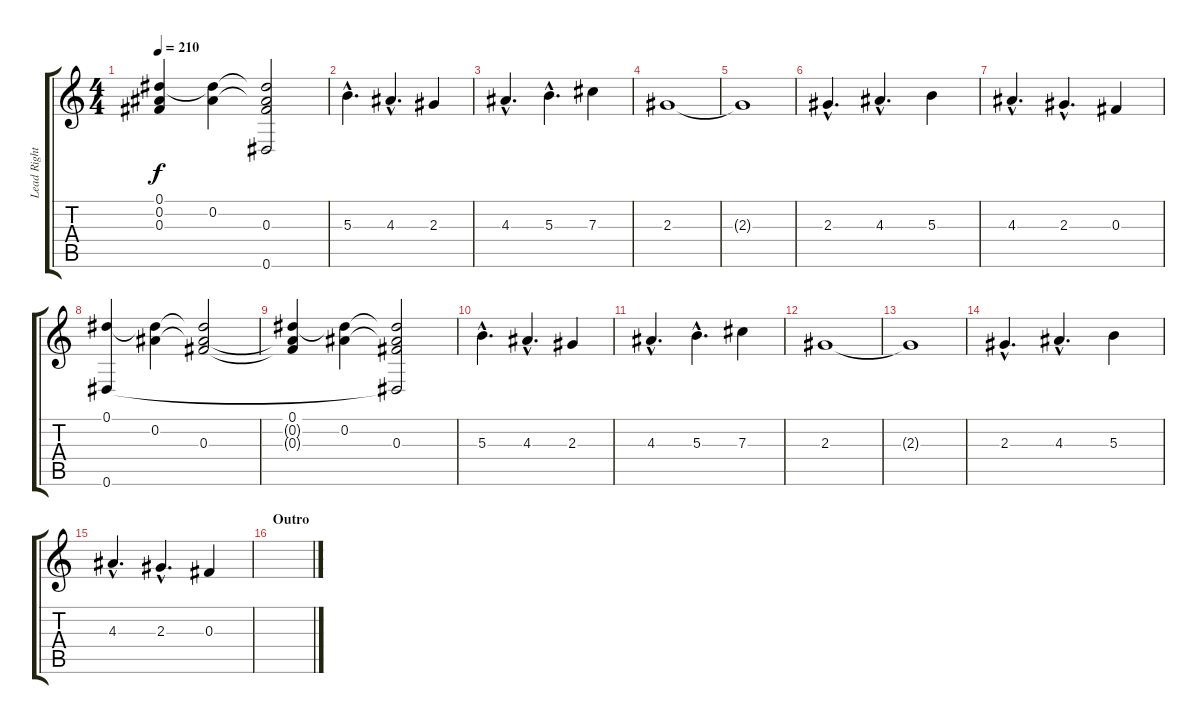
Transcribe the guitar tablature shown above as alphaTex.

\track ("Lead Right" "Lead Right") {instrument distortionguitar}
\staff {score tabs}
\tuning (Eb4 Bb3 Gb3 Db3 Ab2 Eb2) {hide}
\ts (4 4)
\tempo 210
\clef g2
\ks c
(0.1 0.2{t} 0.3{t}).4{dy f} (0.1{t} 0.2).4 (0.1{t} 0.2{t} 0.3 0.6{t}).2 |
5.3{hac}.4{d} 4.3{hac}.4{d} 2.3.4 |
4.3{hac}.4{d} 5.3{hac}.4{d} 7.3.4 |
2.3.1 |
2.3{t}.1 |
2.3{hac}.4{d} 4.3{hac}.4{d} 5.3.4 |
4.3{hac}.4{d} 2.3{hac}.4{d} 0.3.4 |
(0.1 0.6).4 (0.1{t} 0.2).4 (0.1{t} 0.2{t} 0.3).2 |
(0.1 0.2{t} 0.3{t}).4 (0.1{t} 0.2).4 (0.1{t} 0.2{t} 0.3 0.6{t}).2 |
5.3{hac}.4{d} 4.3{hac}.4{d} 2.3.4 |
4.3{hac}.4{d} 5.3{hac}.4{d} 7.3.4 |
2.3.1 |
2.3{t}.1 |
2.3{hac}.4{d} 4.3{hac}.4{d} 5.3.4 |
4.3{hac}.4{d} 2.3{hac}.4{d} 0.3.4 |
\section ("" "Outro")
